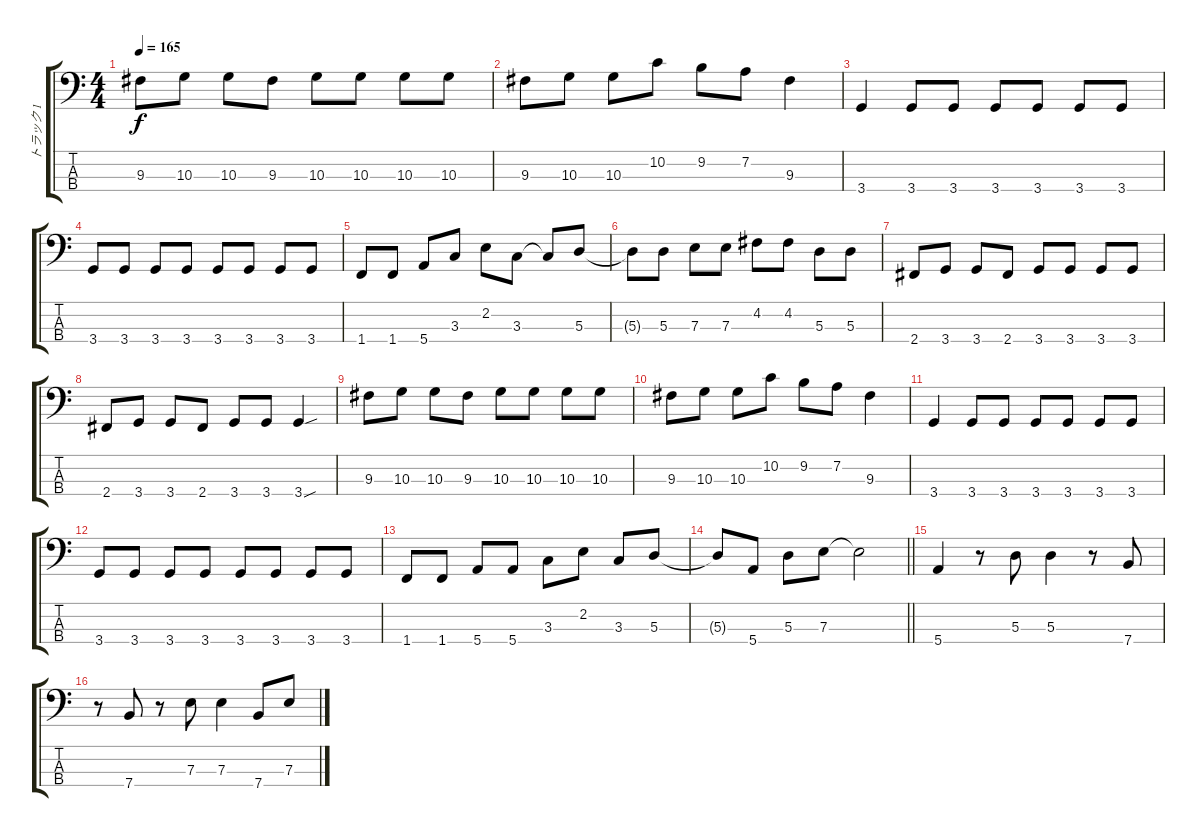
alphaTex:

\track ("トラック 1" "トラック 1") {instrument electricbassfinger}
\staff {score tabs}
\tuning (G2 D2 A1 E1) {hide}
\ts (4 4)
\tempo 165
\clef f4
\ks c
9.3.8{dy f} 10.3.8 10.3.8 9.3.8 10.3.8 10.3.8 10.3.8 10.3.8 |
9.3.8 10.3.8 10.3.8 10.2.8 9.2.8 7.2.8 9.3.4 |
3.4.4 3.4.8 3.4.8 3.4.8 3.4.8 3.4.8 3.4.8 |
3.4.8 3.4.8 3.4.8 3.4.8 3.4.8 3.4.8 3.4.8 3.4.8 |
1.4.8 1.4.8 5.4.8 3.3.8 2.2.8 3.3.8 3.3{t}.8 5.3.8 |
5.3{t}.8 5.3.8 7.3.8 7.3.8 4.2.8 4.2.8 5.3.8 5.3.8 |
2.4.8 3.4.8 3.4.8 2.4.8 3.4.8 3.4.8 3.4.8 3.4.8 |
2.4.8 3.4.8 3.4.8 2.4.8 3.4.8 3.4.8 3.4{sou}.4 |
9.3.8 10.3.8 10.3.8 9.3.8 10.3.8 10.3.8 10.3.8 10.3.8 |
9.3.8 10.3.8 10.3.8 10.2.8 9.2.8 7.2.8 9.3.4 |
3.4.4 3.4.8 3.4.8 3.4.8 3.4.8 3.4.8 3.4.8 |
3.4.8 3.4.8 3.4.8 3.4.8 3.4.8 3.4.8 3.4.8 3.4.8 |
1.4.8 1.4.8 5.4.8 5.4.8 3.3.8 2.2.8 3.3.8 5.3.8 |
\barLineRight lightlight
5.3{t}.8 5.4.8 5.3.8 7.3.8 7.3{t}.2 |
5.4.4 r.8 5.3.8 5.3.4 r.8 7.4.8 |
r.8 7.4.8 r.8 7.3.8 7.3.4 7.4.8 7.3.8
